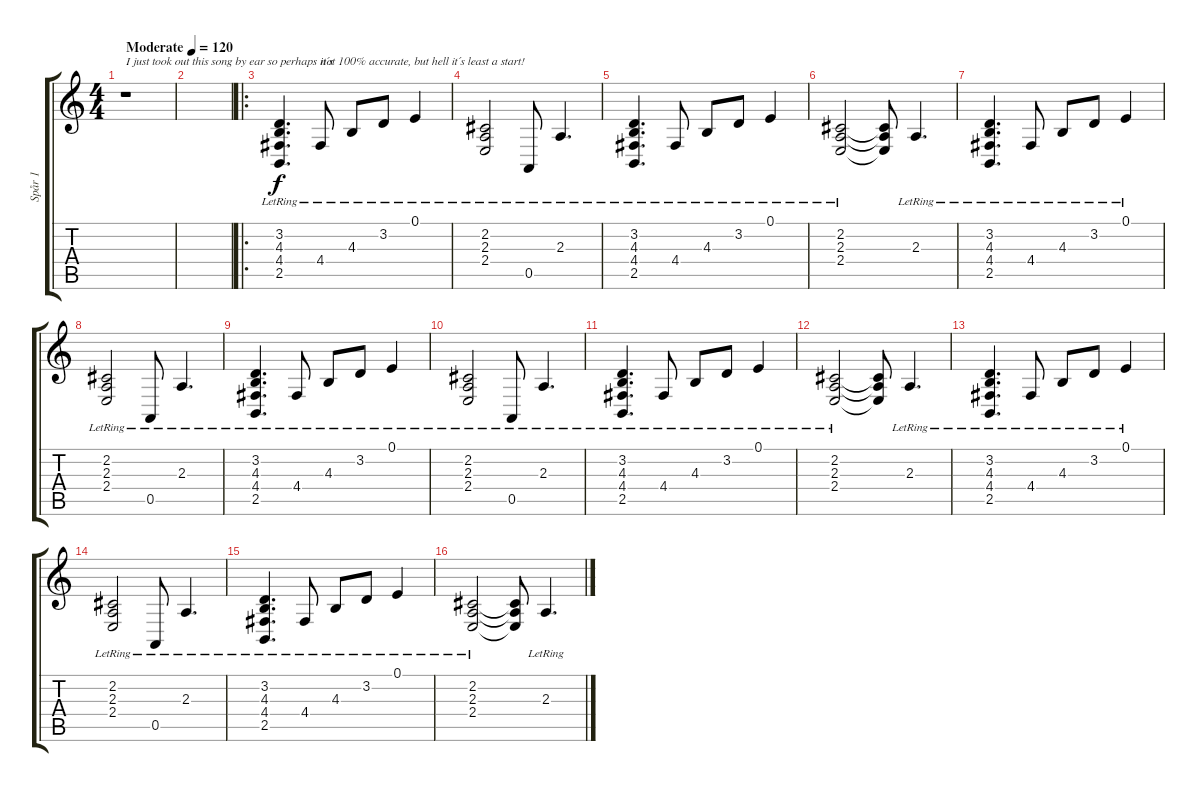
\track ("Spår 1" "Spår 1") {instrument acousticgrandpiano}
\staff {score tabs}
\tuning (E4 B3 G3 D3 A2 E2) {hide}
\ts (4 4)
\tempo (120 "Moderate")
\clef g2
\ks c
r.1{txt "I just took out this song by ear so perhaps it´s" dy f instrument acousticgrandpiano} |
|
\ro
(3.2{lr} 4.3{lr} 4.4{lr} 2.5{lr}).4{d} 4.4{lr}.8{txt "not 100% accurate, but hell it´s least a start!"} 4.3{lr}.8 3.2{lr}.8 0.1{lr}.4 |
(2.2{lr} 2.3{lr} 2.4{lr}).2 0.5{lr}.8 2.3{lr}.4{d} |
(3.2{lr} 4.3{lr} 4.4{lr} 2.5{lr}).4{d} 4.4{lr}.8 4.3{lr}.8 3.2{lr}.8 0.1{lr}.4 |
(2.2{lr} 2.3{lr} 2.4{lr}).2 (2.2{t} 2.3{t} 2.4{t}).8 2.3{lr}.4{d} |
(3.2{lr} 4.3{lr} 4.4{lr} 2.5{lr}).4{d} 4.4{lr}.8 4.3{lr}.8 3.2{lr}.8 0.1{lr}.4 |
(2.2{lr} 2.3{lr} 2.4{lr}).2 0.5{lr}.8 2.3{lr}.4{d} |
(3.2{lr} 4.3{lr} 4.4{lr} 2.5{lr}).4{d} 4.4{lr}.8 4.3{lr}.8 3.2{lr}.8 0.1{lr}.4 |
(2.2{lr} 2.3{lr} 2.4{lr}).2 0.5{lr}.8 2.3{lr}.4{d} |
(3.2{lr} 4.3{lr} 4.4{lr} 2.5{lr}).4{d} 4.4{lr}.8 4.3{lr}.8 3.2{lr}.8 0.1{lr}.4 |
(2.2{lr} 2.3{lr} 2.4{lr}).2 (2.2{t} 2.3{t} 2.4{t}).8 2.3{lr}.4{d} |
(3.2{lr} 4.3{lr} 4.4{lr} 2.5{lr}).4{d} 4.4{lr}.8 4.3{lr}.8 3.2{lr}.8 0.1{lr}.4 |
(2.2{lr} 2.3{lr} 2.4{lr}).2 0.5{lr}.8 2.3{lr}.4{d} |
(3.2{lr} 4.3{lr} 4.4{lr} 2.5{lr}).4{d} 4.4{lr}.8 4.3{lr}.8 3.2{lr}.8 0.1{lr}.4 |
(2.2{lr} 2.3{lr} 2.4{lr}).2 (2.2{t} 2.3{t} 2.4{t}).8 2.3{lr}.4{d}
